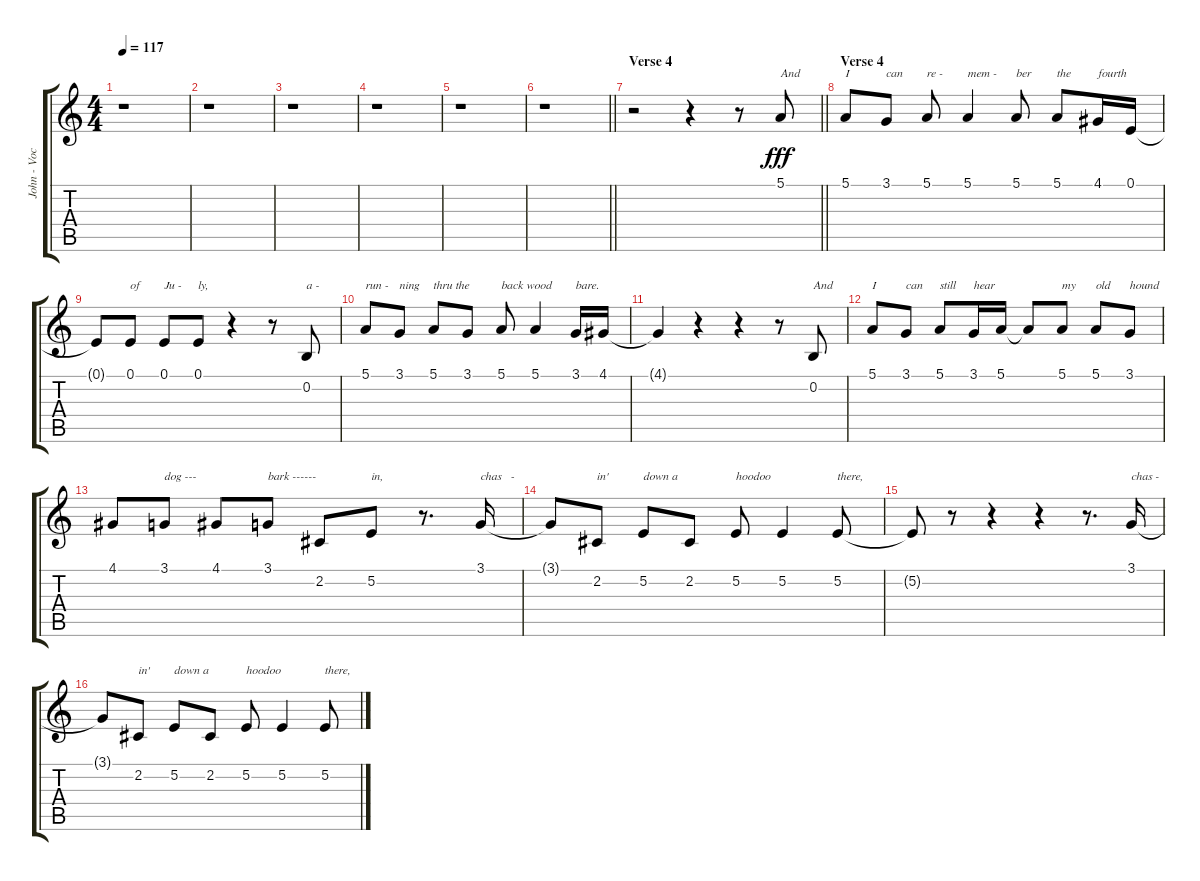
\track ("John - Vocals" "John - Voc") {instrument altosax}
\staff {score tabs}
\tuning (E4 B3 G3 D3 A2 E2) {hide}
\ts (4 4)
\tempo 117
\clef g2
\ks c
r.1{dy fff} |
r.1 |
r.1 |
r.1 |
r.1 |
\barLineRight lightlight
r.1 |
\section ("" "Verse 4")
\barLineRight lightlight
r.2 r.4 r.8 5.1.8{txt "And"} |
\section ("" "Verse 4")
5.1.8{txt "I"} 3.1.8{txt "can"} 5.1.8{txt "re -"} 5.1.4{txt "mem -"} 5.1.8{txt "ber"} 5.1.8{txt "the"} 4.1.16{txt "fourth"} 0.1.16 |
0.1{t}.8 0.1.8{txt "of"} 0.1.8{txt "Ju -"} 0.1.8{txt "ly,"} r.4 r.8 0.2.8{txt "a -"} |
5.1.8{txt "run -"} 3.1.8{txt "ning"} 5.1.8{txt "thru the"} 3.1.8 5.1.8{txt "back wood"} 5.1.4 3.1.16{txt "bare."} 4.1.16 |
4.1{t}.4 r.4 r.4 r.8 0.2.8{txt "And"} |
5.1.8{txt "I"} 3.1.8{txt "can"} 5.1.8{txt "still"} 3.1.16{txt "hear"} 5.1.16 5.1{t}.8 5.1.8{txt "my"} 5.1.8{txt "old"} 3.1.8{txt "hound"} |
4.1.8 3.1.8{txt "dog ---"} 4.1.8 3.1.8{txt "bark ------"} 2.2.8 5.2.8{txt "in,"} r.8{d} 3.1.16{txt "chas   -"} |
3.1{t}.8 2.2.8{txt "in'"} 5.2.8{txt "down a"} 2.2.8 5.2.8{txt "hoodoo"} 5.2.4 5.2.8{txt "there,"} |
5.2{t}.8 r.8 r.4 r.4 r.8{d} 3.1.16{txt "chas -"} |
3.1{t}.8 2.2.8{txt "in'"} 5.2.8{txt "down a"} 2.2.8 5.2.8{txt "hoodoo"} 5.2.4 5.2.8{txt "there,"}
